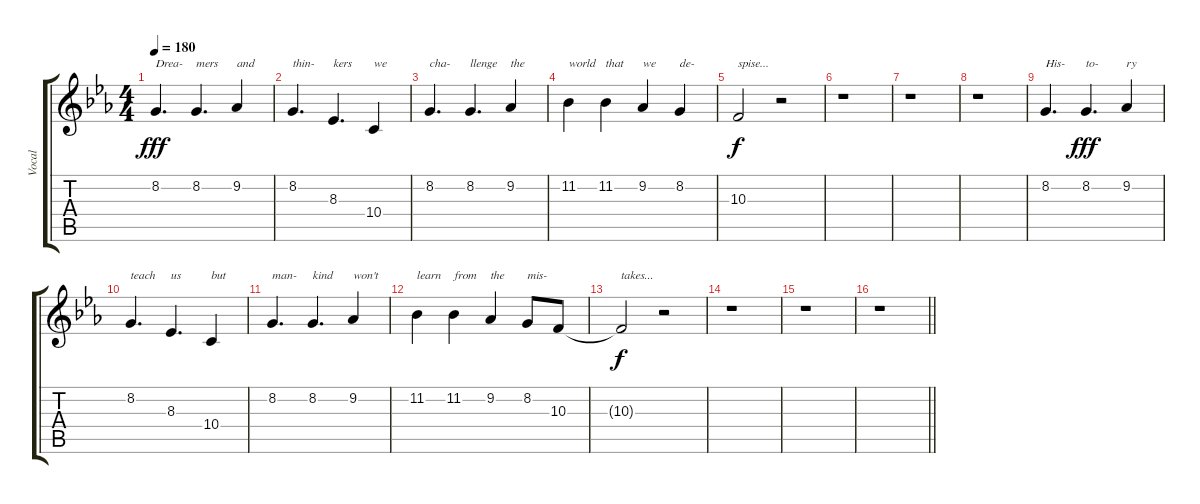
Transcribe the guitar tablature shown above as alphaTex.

\track ("Vocal" "Vocal") {instrument lead2sawtooth}
\staff {score tabs}
\tuning (E4 B3 G3 D3 A2 E2) {hide}
\ts (4 4)
\section ("" "")
\tempo 180
\clef g2
\ks eb
8.2.4{d txt "Drea-" dy fff} 8.2.4{d txt "mers"} 9.2.4{txt "and"} |
8.2.4{d txt "thin-"} 8.3.4{d txt "kers"} 10.4.4{txt "we"} |
8.2.4{d txt "cha-"} 8.2.4{d txt "llenge"} 9.2.4{txt "the"} |
11.2.4{txt "world"} 11.2.4{txt "that"} 9.2.4{txt "we"} 8.2.4{txt "de-"} |
10.3.2{txt "spise..." dy f} r.2 |
r.1 |
r.1 |
r.1 |
8.2.4{d txt "His-"} 8.2.4{d txt "to-" dy fff} 9.2.4{txt "ry"} |
8.2.4{d txt "teach"} 8.3.4{d txt "us"} 10.4.4{txt "but"} |
8.2.4{d txt "man-"} 8.2.4{d txt "kind"} 9.2.4{txt "won't"} |
11.2.4{txt "learn"} 11.2.4{txt "from"} 9.2.4{txt "the"} 8.2.8{txt "mis-"} 10.3.8 |
10.3{t}.2{txt "takes..." dy f} r.2 |
r.1 |
r.1 |
\barLineRight lightlight
r.1
